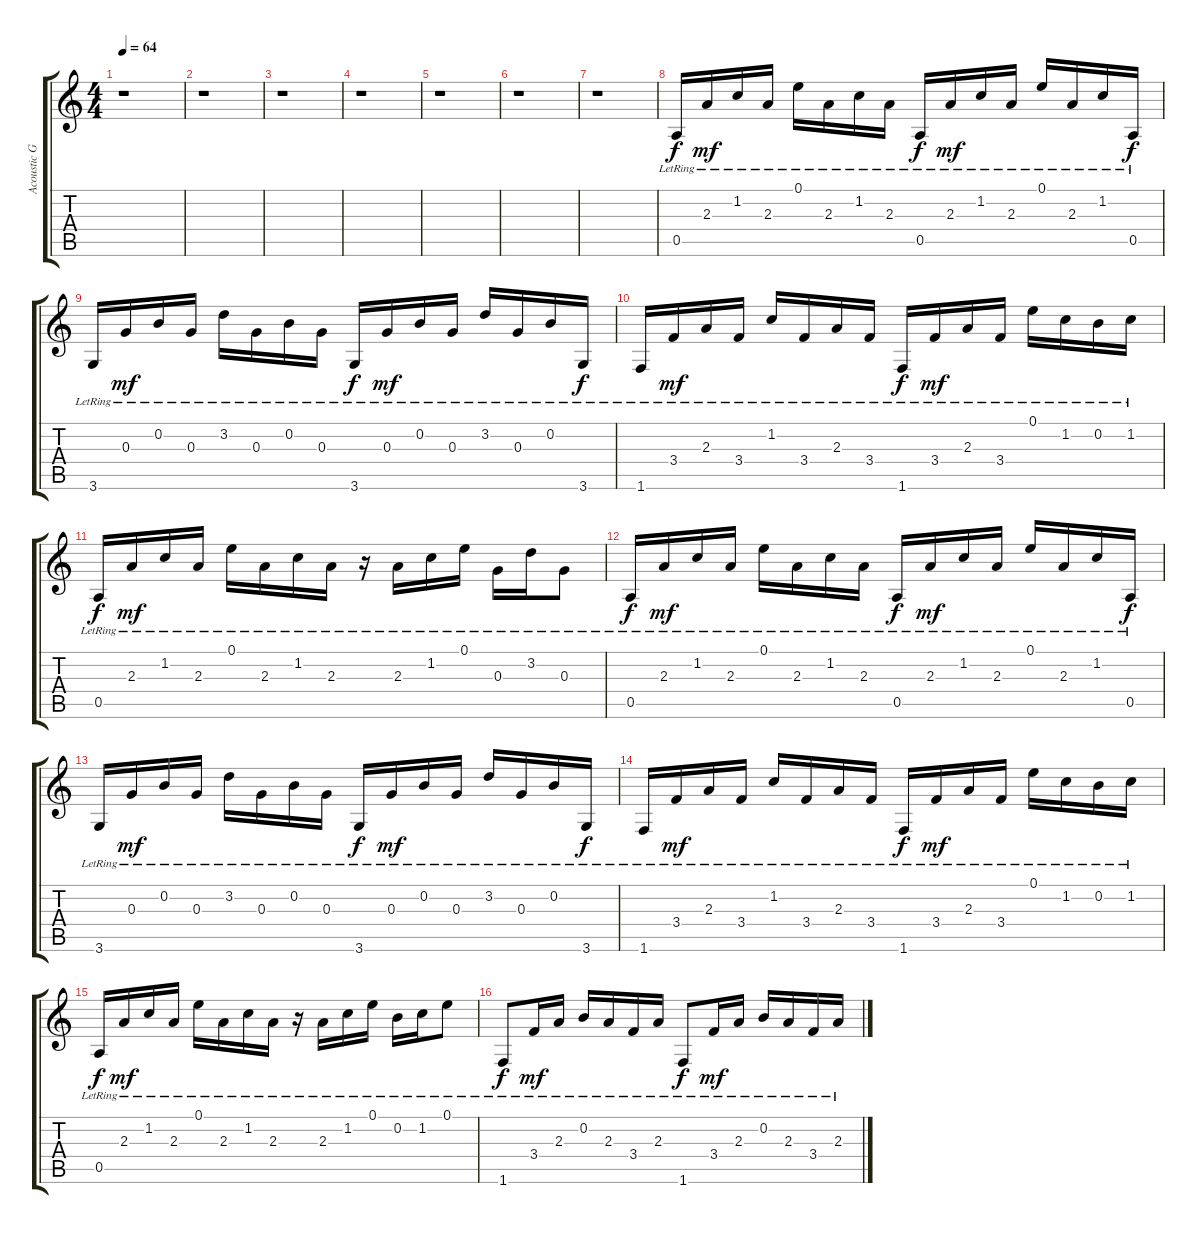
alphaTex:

\track ("Acoustic Guitar 1" "Acoustic G") {instrument acousticguitarsteel}
\staff {score tabs}
\tuning (E4 B3 G3 D3 A2 E2) {hide}
\ts (4 4)
\tempo 64
\clef g2
\ks c
r.1{dy mf} |
r.1 |
r.1 |
r.1 |
r.1 |
r.1 |
r.1 |
0.5{lr}.16{dy f} 2.3{lr}.16{dy mf} 1.2{lr}.16 2.3{lr}.16 0.1{lr}.16 2.3{lr}.16 1.2{lr}.16 2.3{lr}.16 0.5{lr}.16{dy f} 2.3{lr}.16{dy mf} 1.2{lr}.16 2.3{lr}.16 0.1{lr}.16 2.3{lr}.16 1.2{lr}.16 0.5{lr}.16{dy f} |
3.6{lr}.16 0.3{lr}.16{dy mf} 0.2{lr}.16 0.3{lr}.16 3.2{lr}.16 0.3{lr}.16 0.2{lr}.16 0.3{lr}.16 3.6{lr}.16{dy f} 0.3{lr}.16{dy mf} 0.2{lr}.16 0.3{lr}.16 3.2{lr}.16 0.3{lr}.16 0.2{lr}.16 3.6{lr}.16{dy f} |
1.6{lr}.16 3.4{lr}.16{dy mf} 2.3{lr}.16 3.4{lr}.16 1.2{lr}.16 3.4{lr}.16 2.3{lr}.16 3.4{lr}.16 1.6{lr}.16{dy f} 3.4{lr}.16{dy mf} 2.3{lr}.16 3.4{lr}.16 0.1{lr}.16 1.2{lr}.16 0.2{lr}.16 1.2{lr}.16 |
0.5{lr}.16{dy f} 2.3{lr}.16{dy mf} 1.2{lr}.16 2.3{lr}.16 0.1{lr}.16 2.3{lr}.16 1.2{lr}.16 2.3{lr}.16 r.16 2.3{lr}.16 1.2{lr}.16 0.1{lr}.16 0.3{lr}.16 3.2{lr}.16 0.3{lr}.8 |
0.5{lr}.16{dy f} 2.3{lr}.16{dy mf} 1.2{lr}.16 2.3{lr}.16 0.1{lr}.16 2.3{lr}.16 1.2{lr}.16 2.3{lr}.16 0.5{lr}.16{dy f} 2.3{lr}.16{dy mf} 1.2{lr}.16 2.3{lr}.16 0.1{lr}.16 2.3{lr}.16 1.2{lr}.16 0.5{lr}.16{dy f} |
3.6{lr}.16 0.3{lr}.16{dy mf} 0.2{lr}.16 0.3{lr}.16 3.2{lr}.16 0.3{lr}.16 0.2{lr}.16 0.3{lr}.16 3.6{lr}.16{dy f} 0.3{lr}.16{dy mf} 0.2{lr}.16 0.3{lr}.16 3.2{lr}.16 0.3{lr}.16 0.2{lr}.16 3.6{lr}.16{dy f} |
1.6{lr}.16 3.4{lr}.16{dy mf} 2.3{lr}.16 3.4{lr}.16 1.2{lr}.16 3.4{lr}.16 2.3{lr}.16 3.4{lr}.16 1.6{lr}.16{dy f} 3.4{lr}.16{dy mf} 2.3{lr}.16 3.4{lr}.16 0.1{lr}.16 1.2{lr}.16 0.2{lr}.16 1.2{lr}.16 |
0.5{lr}.16{dy f} 2.3{lr}.16{dy mf} 1.2{lr}.16 2.3{lr}.16 0.1{lr}.16 2.3{lr}.16 1.2{lr}.16 2.3{lr}.16 r.16 2.3{lr}.16 1.2{lr}.16 0.1{lr}.16 0.2{lr}.16 1.2{lr}.16 0.1{lr}.8 |
1.6{lr}.8{dy f} 3.4{lr}.16{dy mf} 2.3{lr}.16 0.2{lr}.16 2.3{lr}.16 3.4{lr}.16 2.3{lr}.16 1.6{lr}.8{dy f} 3.4{lr}.16{dy mf} 2.3{lr}.16 0.2{lr}.16 2.3{lr}.16 3.4{lr}.16 2.3{lr}.16
